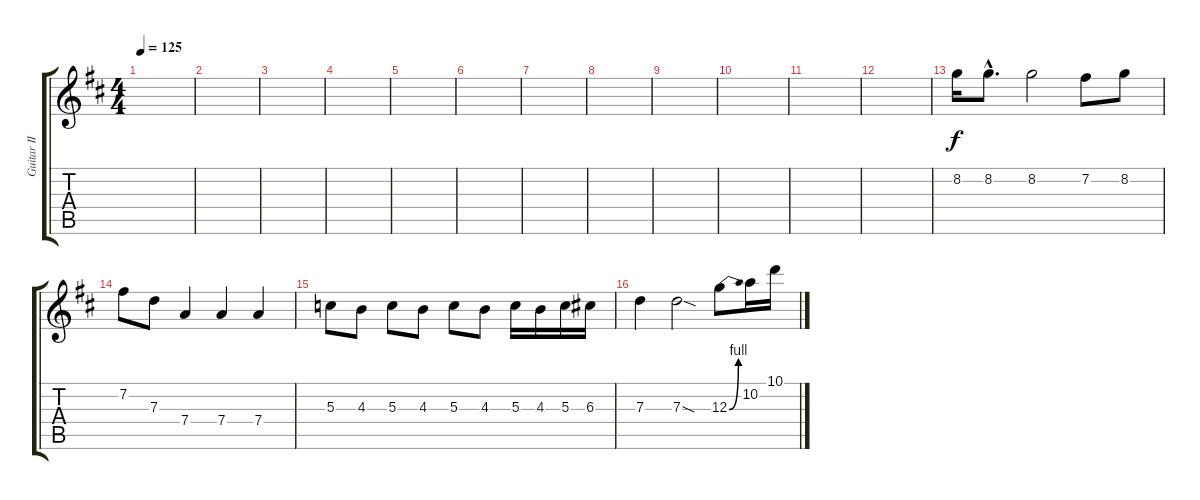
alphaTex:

\track ("Guitar II" "Guitar II") {instrument distortionguitar}
\staff {score tabs}
\tuning (E4 B3 G3 D3 A2 E2) {hide}
\ts (4 4)
\tempo 125
\clef g2
\ks d
|
|
|
|
|
|
|
|
|
|
|
|
8.2.16 8.2{hac}.8{d} 8.2.2 7.2.8 8.2.8 |
7.2.8 7.3.8 7.4.4 7.4.4 7.4.4 |
5.3.8 4.3.8 5.3.8 4.3.8 5.3.8 4.3.8 5.3.16 4.3.16 5.3.16 6.3.16 |
7.3.4 7.3{sod}.2 12.3{be (bend 0 0 60 4)}.8 10.2.16 10.1.16
